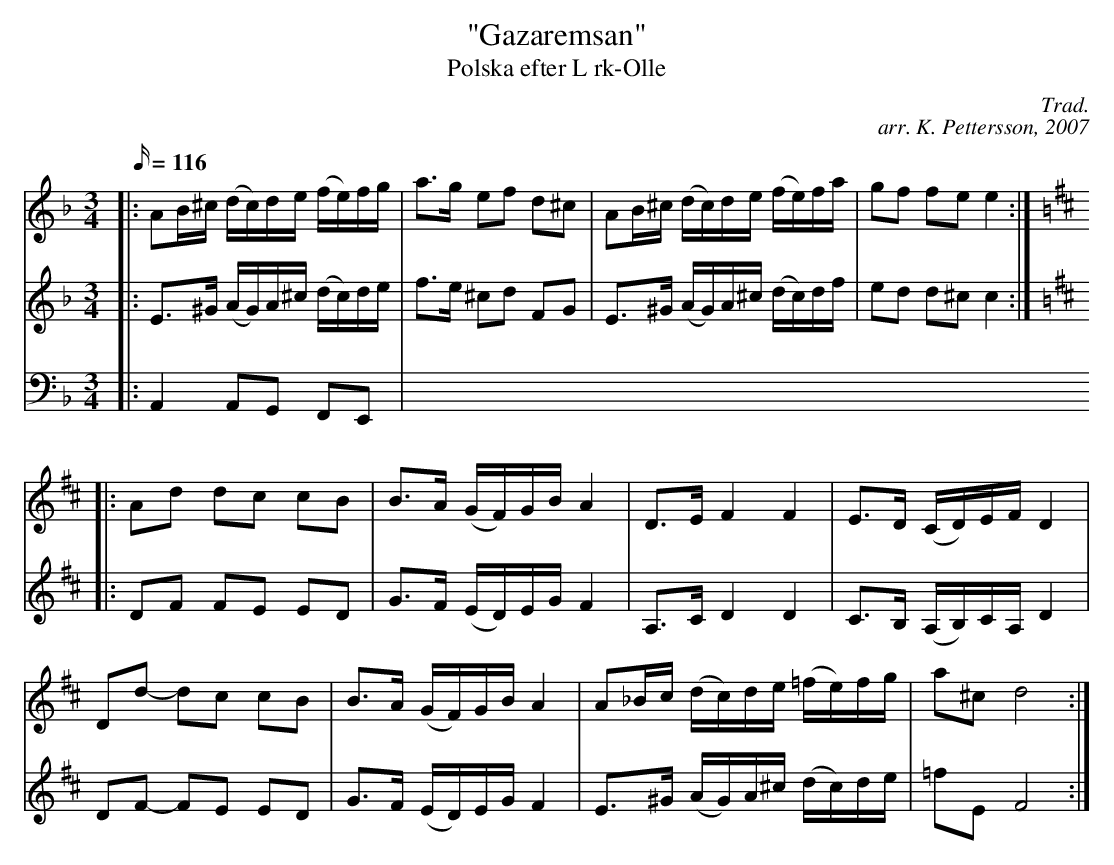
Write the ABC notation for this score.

X:1
T: "Gazaremsan"
T: Polska efter L rk-Olle
C: Trad.
C: arr. K. Pettersson, 2007
M: 3/4
L: 1/16
Q: 116
K: Dm
V: 1
|: A2B^c (dc)de (fe)fg | a3g e2f2 d2^c2 | A2B^c (dc)de (fe)fa | g2f2 f2e2 e4 :|
K: D
|: A2d2 d2c2 c2B2 | B3A (GF)GB A4 | D3E F4 F4 | E3D (CD)EF D4 |
D2d2- d2c2 c2B2 | B3A (GF)GB A4 | A2_Bc (dc)de (=fe)fg | a2^c2 d8 :|
V: 2
|: E3^G (AG)A^c (dc)de | f3e ^c2d2 F2G2 | E3^G (AG)A^c (dc)df | e2d2 d2^c2 c4 :|
K: D
|: D2F2 F2E2 E2D2 | G3F (ED)EG F4 | A,3C D4 D4 | C3B, (A,B,)CA, D4 |
D2F2- F2E2 E2D2 | G3F (ED)EG F4 | E3^G (AG)A^c (dc)de | =f2E2 F8 :|
V: 3
K: bass
|: A,,4 A,,2G,,2 F,,2E,,2 |
